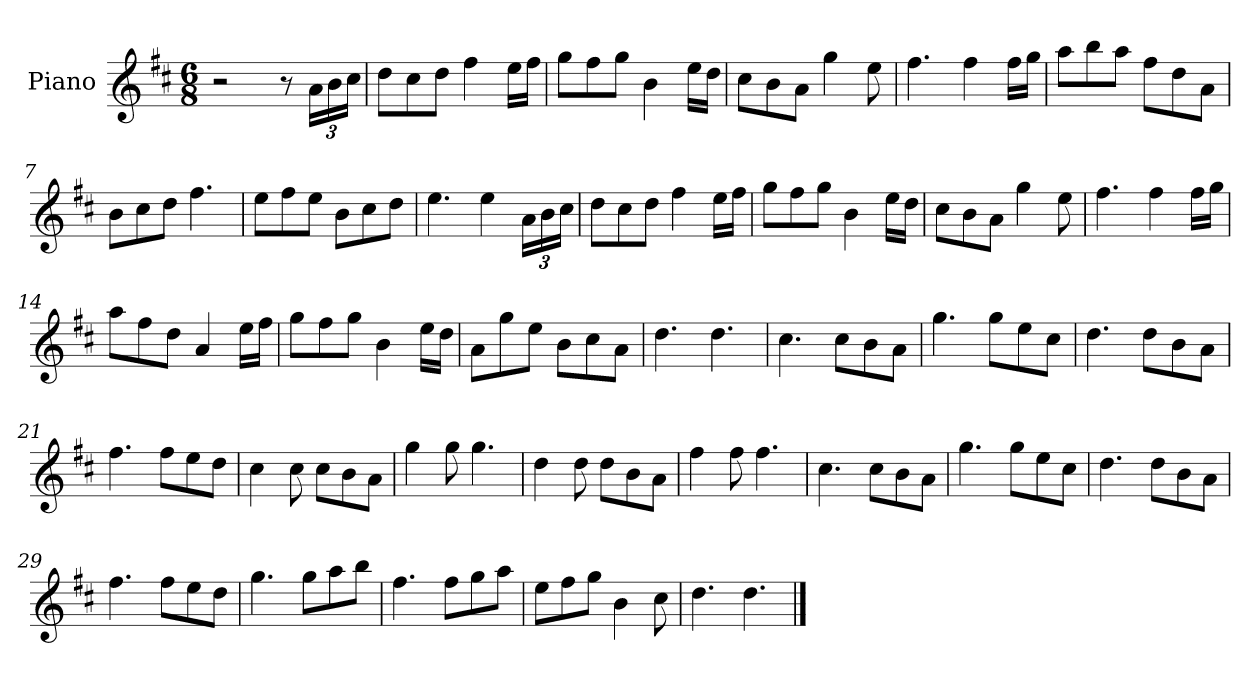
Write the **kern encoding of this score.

**kern
*part1
*staff1
*I"Piano
*I'Pno
*clefG2
*k[f#c#]
*M6/8
=1
2r
8r
*Xbrackettup
24a\LL
24b\
24cc#\JJ
=2
8dd\L
8cc#\
8dd\J
4ff#\
16ee\LL
16ff#\JJ
=3
8gg\L
8ff#\
8gg\J
4b\
16ee\LL
16dd\JJ
=4
8cc#\L
8b\
8a\J
4gg\
8ee\
=5
4.ff#\
4ff#\
16ff#\LL
16gg\JJ
=6
8aa\L
8bb\
8aa\J
8ff#\L
8dd\
8a\J
=7
8b\L
8cc#\
8dd\J
4.ff#\
=8
8ee\L
8ff#\
8ee\J
8b\L
8cc#\
8dd\J
=9
4.ee\
4ee\
24a\LL
24b\
24cc#\JJ
=10
8dd\L
8cc#\
8dd\J
4ff#\
16ee\LL
16ff#\JJ
=11
8gg\L
8ff#\
8gg\J
4b\
16ee\LL
16dd\JJ
=12
8cc#\L
8b\
8a\J
4gg\
8ee\
=13
4.ff#\
4ff#\
16ff#\LL
16gg\JJ
=14
8aa\L
8ff#\
8dd\J
4a/
16ee\LL
16ff#\JJ
=15
8gg\L
8ff#\
8gg\J
4b\
16ee\LL
16dd\JJ
=16
8a\L
8gg\
8ee\J
8b\L
8cc#\
8a\J
=17
4.dd\
4.dd\
=18
4.cc#\
8cc#\L
8b\
8a\J
=19
4.gg\
8gg\L
8ee\
8cc#\J
=20
4.dd\
8dd\L
8b\
8a\J
=21
4.ff#\
8ff#\L
8ee\
8dd\J
=22
4cc#\
8cc#\
8cc#\L
8b\
8a\J
=23
4gg\
8gg\
4.gg\
=24
4dd\
8dd\
8dd\L
8b\
8a\J
=25
4ff#\
8ff#\
4.ff#\
=26
4.cc#\
8cc#\L
8b\
8a\J
=27
4.gg\
8gg\L
8ee\
8cc#\J
=28
4.dd\
8dd\L
8b\
8a\J
=29
4.ff#\
8ff#\L
8ee\
8dd\J
=30
4.gg\
8gg\L
8aa\
8bb\J
=31
4.ff#\
8ff#\L
8gg\
8aa\J
=32
8ee\L
8ff#\
8gg\J
4b\
8cc#\
=33
4.dd\
4.dd\
==
*-
